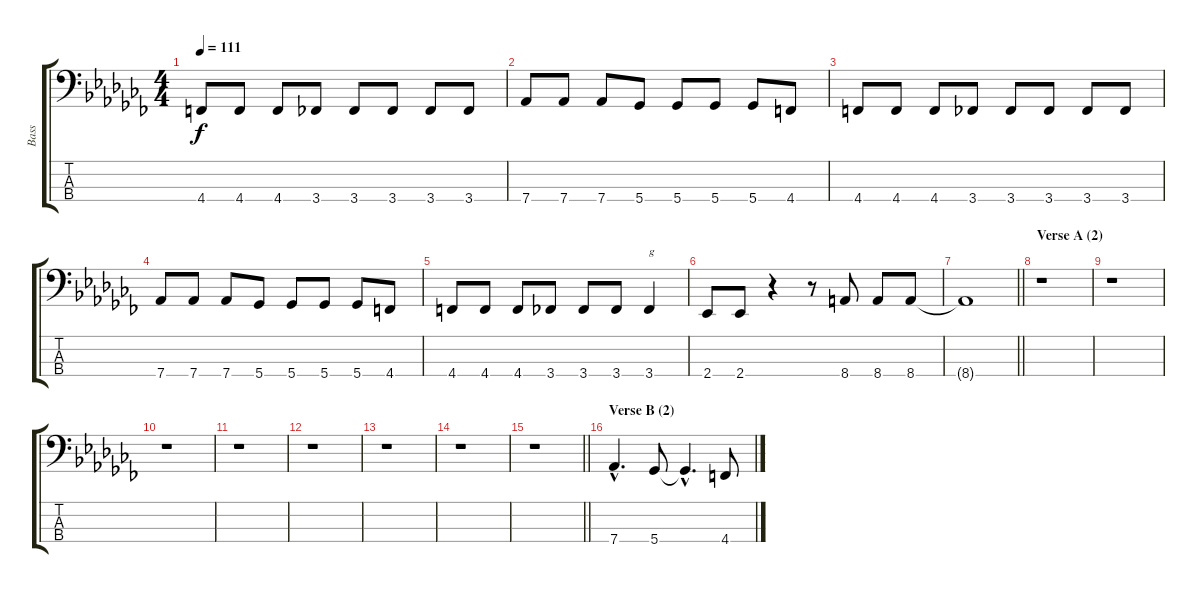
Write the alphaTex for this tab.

\track ("Bass" "Bass") {instrument electricbasspick}
\staff {score tabs}
\tuning (Gb2 Db2 Ab1 Db1) {hide}
\ts (4 4)
\tempo 111
\clef f4
\ks abminor
4.4.8{dy f} 4.4.8 4.4.8 3.4.8 3.4.8 3.4.8 3.4.8 3.4.8 |
7.4.8 7.4.8 7.4.8 5.4.8 5.4.8 5.4.8 5.4.8 4.4.8 |
4.4.8 4.4.8 4.4.8 3.4.8 3.4.8 3.4.8 3.4.8 3.4.8 |
7.4.8 7.4.8 7.4.8 5.4.8 5.4.8 5.4.8 5.4.8 4.4.8 |
4.4.8 4.4.8 4.4.8 3.4.8 3.4.8 3.4.8 3.4.4{txt "g"} |
2.4.8 2.4.8 r.4 r.8 8.4.8 8.4.8 8.4.8 |
\barLineRight lightlight
8.4{t}.1 |
\section ("" "Verse A (2)")
r.1 |
r.1 |
r.1 |
r.1 |
r.1 |
r.1 |
r.1 |
\barLineRight lightlight
r.1 |
\section ("" "Verse B (2)")
7.4{hac}.4{d} 5.4.8 5.4{hac t}.4{d} 4.4.8
